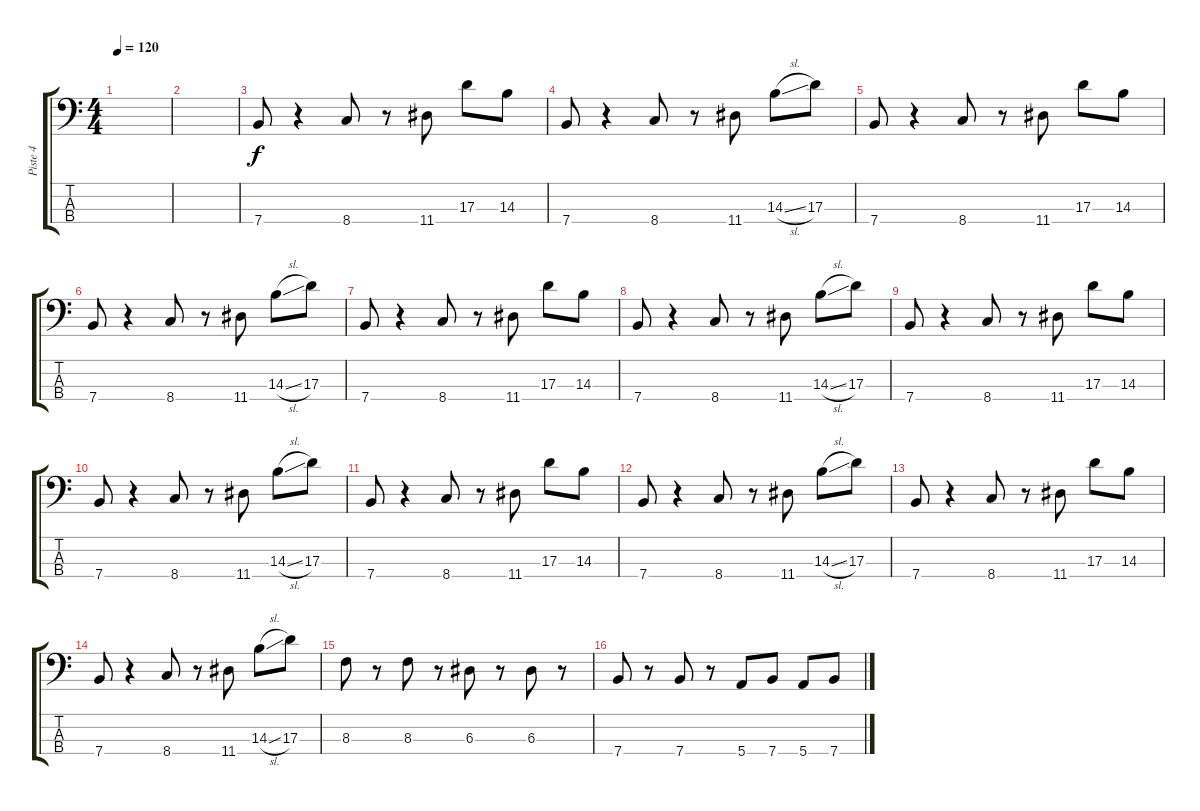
\track ("Piste 4" "Piste 4") {instrument electricbassfinger}
\staff {score tabs}
\tuning (G2 D2 A1 E1) {hide}
\ts (4 4)
\tempo 120
\clef f4
\ks c
|
|
7.4.8 r.4 8.4.8 r.8 11.4.8 17.3.8 14.3.8 |
7.4.8 r.4 8.4.8 r.8 11.4.8 14.3{sl}.8 17.3.8 |
7.4.8 r.4 8.4.8 r.8 11.4.8 17.3.8 14.3.8 |
7.4.8 r.4 8.4.8 r.8 11.4.8 14.3{sl}.8 17.3.8 |
7.4.8 r.4 8.4.8 r.8 11.4.8 17.3.8 14.3.8 |
7.4.8 r.4 8.4.8 r.8 11.4.8 14.3{sl}.8 17.3.8 |
7.4.8 r.4 8.4.8 r.8 11.4.8 17.3.8 14.3.8 |
7.4.8 r.4 8.4.8 r.8 11.4.8 14.3{sl}.8 17.3.8 |
7.4.8 r.4 8.4.8 r.8 11.4.8 17.3.8 14.3.8 |
7.4.8 r.4 8.4.8 r.8 11.4.8 14.3{sl}.8 17.3.8 |
7.4.8 r.4 8.4.8 r.8 11.4.8 17.3.8 14.3.8 |
7.4.8 r.4 8.4.8 r.8 11.4.8 14.3{sl}.8 17.3.8 |
8.3.8 r.8 8.3.8 r.8 6.3.8 r.8 6.3.8 r.8 |
7.4.8 r.8 7.4.8 r.8 5.4.8 7.4.8 5.4.8 7.4.8
